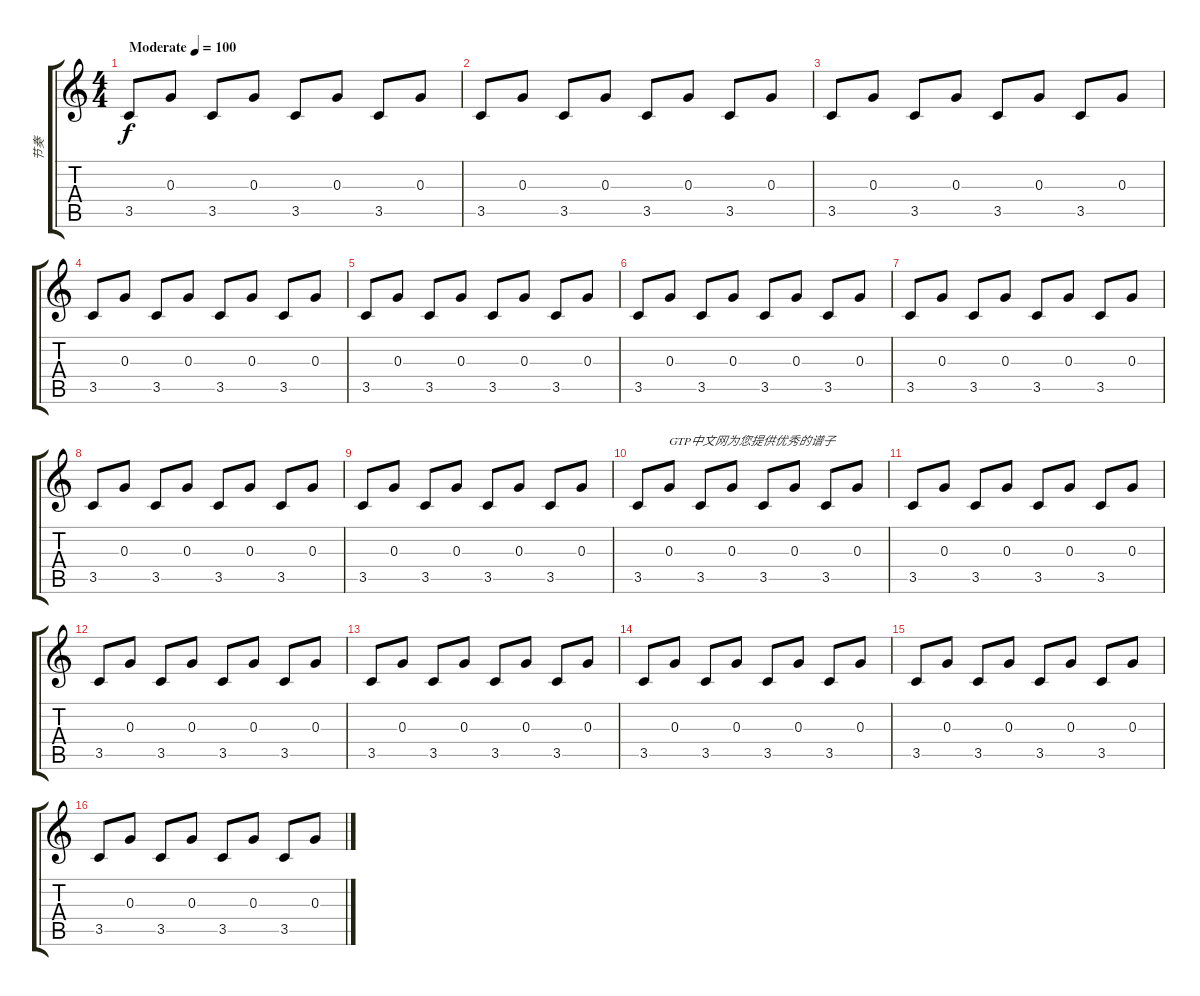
\track ("节奏" "节奏") {instrument acousticguitarsteel}
\staff {score tabs}
\tuning (E4 B3 G3 D3 A2 E2) {hide}
\ts (4 4)
\tempo (100 "Moderate")
\clef g2
\ks c
3.5.8{dy f instrument acousticguitarsteel} 0.3.8 3.5.8 0.3.8 3.5.8 0.3.8 3.5.8 0.3.8 |
3.5.8 0.3.8 3.5.8 0.3.8 3.5.8 0.3.8 3.5.8 0.3.8 |
3.5.8 0.3.8 3.5.8 0.3.8 3.5.8 0.3.8 3.5.8 0.3.8 |
3.5.8 0.3.8 3.5.8 0.3.8 3.5.8 0.3.8 3.5.8 0.3.8 |
3.5.8 0.3.8 3.5.8 0.3.8 3.5.8 0.3.8 3.5.8 0.3.8 |
3.5.8 0.3.8 3.5.8 0.3.8 3.5.8 0.3.8 3.5.8 0.3.8 |
3.5.8 0.3.8 3.5.8 0.3.8 3.5.8 0.3.8 3.5.8 0.3.8 |
3.5.8 0.3.8 3.5.8 0.3.8 3.5.8 0.3.8 3.5.8 0.3.8 |
3.5.8 0.3.8 3.5.8 0.3.8 3.5.8 0.3.8 3.5.8 0.3.8 |
3.5.8 0.3.8{txt "GTP中文网为您提供优秀的谱子"} 3.5.8 0.3.8 3.5.8 0.3.8 3.5.8 0.3.8 |
3.5.8 0.3.8 3.5.8 0.3.8 3.5.8 0.3.8 3.5.8 0.3.8 |
3.5.8 0.3.8 3.5.8 0.3.8 3.5.8 0.3.8 3.5.8 0.3.8 |
3.5.8 0.3.8 3.5.8 0.3.8 3.5.8 0.3.8 3.5.8 0.3.8 |
3.5.8 0.3.8 3.5.8 0.3.8 3.5.8 0.3.8 3.5.8 0.3.8 |
3.5.8 0.3.8 3.5.8 0.3.8 3.5.8 0.3.8 3.5.8 0.3.8 |
3.5.8 0.3.8 3.5.8 0.3.8 3.5.8 0.3.8 3.5.8 0.3.8
